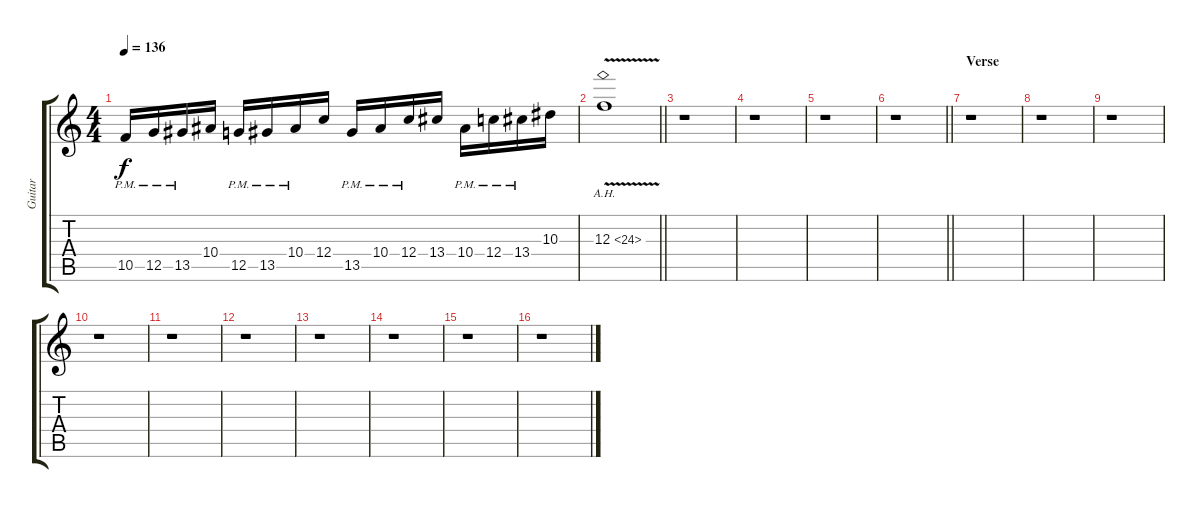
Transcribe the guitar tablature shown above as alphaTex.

\track ("Guitar" "Guitar") {instrument electricguitarclean}
\staff {score tabs}
\tuning (D4 A3 F3 C3 G2 C2) {hide}
\ts (4 4)
\tempo 136
\clef g2
\ks c
10.5{pm}.16{dy f} 12.5{pm}.16 13.5{pm}.16 10.4.16 12.5{pm}.16 13.5{pm}.16 10.4{pm}.16 12.4.16 13.5{pm}.16 10.4{pm}.16 12.4{pm}.16 13.4.16 10.4{pm}.16 12.4{pm}.16 13.4{pm}.16 10.3.16 |
\barLineRight lightlight
12.3{ah 12 v}.1 |
\section ("" "")
r.1 |
r.1 |
r.1 |
\barLineRight lightlight
r.1 |
\section ("" "Verse")
r.1 |
r.1 |
r.1 |
r.1 |
r.1 |
r.1 |
r.1 |
r.1 |
r.1 |
r.1
